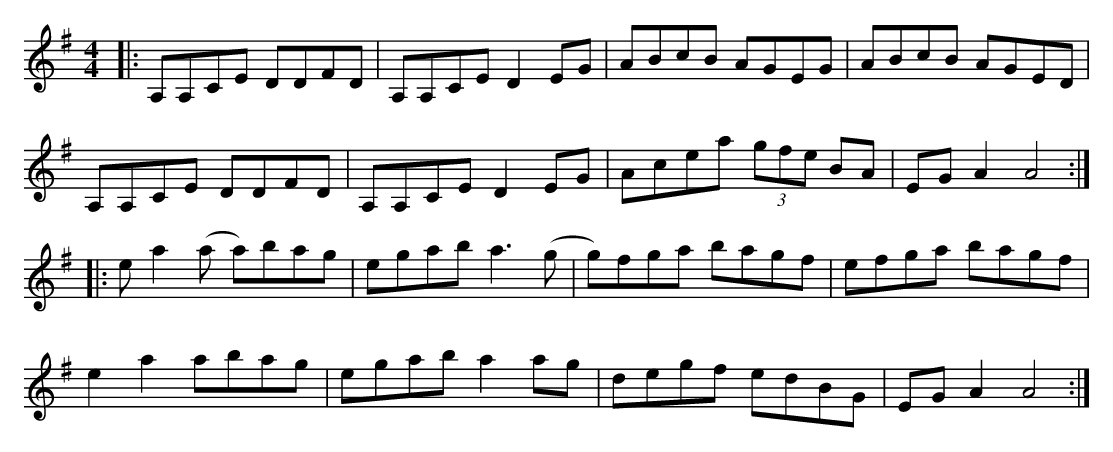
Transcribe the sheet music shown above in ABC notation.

X:1
M:4/4
K:Ador
|:A,A,CE DDFD|A,A,CE D2EG|ABcB AGEG|ABcB AGED|
A,A,CE DDFD|A,A,CE D2EG|Acea (3gfe BA|EGA2A4:|
|:ea2 (a a)bag|egab a3 (g|g)fga bagf|efga bagf|
e2 a2abag|egaba2ag|degf edBG|EGA2A4:|
